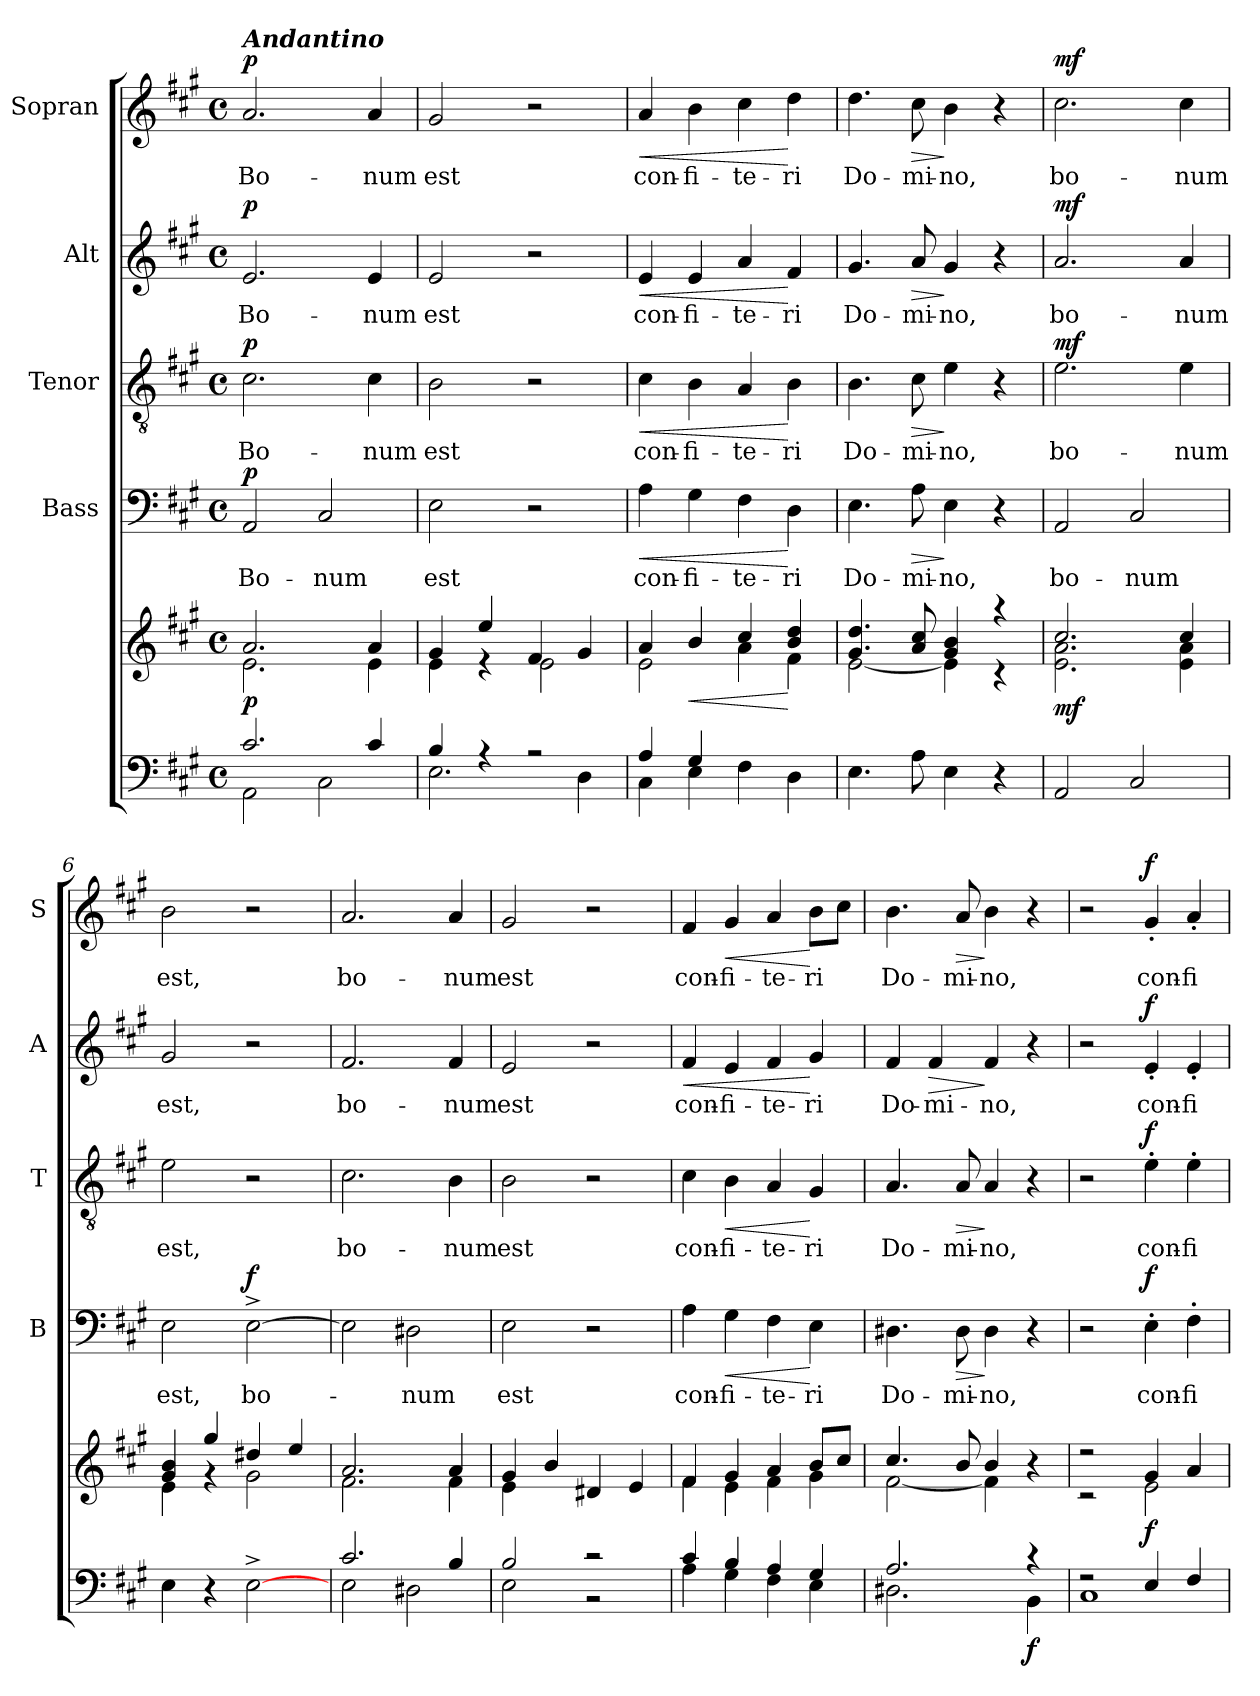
**kern	**kern	**dynam	**kern	**text	**dynam	**kern	**text	**dynam	**kern	**text	**dynam	**kern	**text	**dynam
*part5	*part5	*part5	*part4	*part4	*part4	*part3	*part3	*part3	*part2	*part2	*part2	*part1	*part1	*part1
*staff6	*staff5	*staff5/6	*staff4	*staff4	*staff4	*staff3	*staff3	*staff3	*staff2	*staff2	*staff2	*staff1	*staff1	*staff1
*	*	*	*I"Bass	*	*	*I"Tenor	*	*	*I"Alt	*	*	*I"Sopran	*	*
*	*	*	*I'B	*	*	*I'T	*	*	*I'A	*	*	*I'S	*	*
*clefF4	*clefG2	*	*clefF4	*	*	*clefGv2	*	*	*clefG2	*	*	*clefG2	*	*
*k[f#c#g#]	*k[f#c#g#]	*	*k[f#c#g#]	*	*	*k[f#c#g#]	*	*	*k[f#c#g#]	*	*	*k[f#c#g#]	*	*
*A:	*A:	*	*A:	*	*	*A:	*	*	*A:	*	*	*A:	*	*
*M4/4	*M4/4	*	*M4/4	*	*	*M4/4	*	*	*M4/4	*	*	*M4/4	*	*
*met(c)	*met(c)	*	*met(c)	*	*	*met(c)	*	*	*met(c)	*	*	*met(c)	*	*
=1	=1	=1	=1	=1	=1	=1	=1	=1	=1	=1	=1	=1	=1	=1
*^	*^	*	*	*	*	*	*	*	*	*	*	*	*	*
!	!	!	!	!	!	!	!	!	!	!	!	!	!	!LO:TX:a:Bi:t=Andantino	!	!
!	!	!	!	!LO:DY:b	!	!LO:LY:b	!LO:DY:a	!	!LO:LY:b	!LO:DY:a	!	!LO:LY:b	!LO:DY:a	!	!LO:LY:b	!LO:DY:a
2.c#/	2AA\	2.a/	2.e\	p	2AA/	Bo-	p	2.c#\	Bo-	p	2.e/	Bo-	p	2.a/	Bo-	p
!	!	!	!	!	!	!LO:LY:b	!	!	!	!	!	!	!	!	!	!
.	2C#\	.	.	.	2C#/	-num	.	.	.	.	.	.	.	.	.	.
!	!	!	!	!	!	!	!	!	!LO:LY:b	!	!	!LO:LY:b	!	!	!LO:LY:b	!
4c#/	.	4a/	4e\	.	.	.	.	4c#\	-num	.	4e/	-num	.	4a/	-num	.
=2	=2	=2	=2	=2	=2	=2	=2	=2	=2	=2	=2	=2	=2	=2	=2	=2
!	!	!	!	!	!	!LO:LY:b	!	!	!LO:LY:b	!	!	!LO:LY:b	!	!	!LO:LY:b	!
4B/	2.E\	4g#/	4e\	.	2E\	est	.	2B\	est	.	2e/	est	.	2g#/	est	.
4rA	.	4ee/	4re	.	.	.	.	.	.	.	.	.	.	.	.	.
2rA	.	4f#/	2e\	.	2r	.	.	2r	.	.	2r	.	.	2r	.	.
.	4D\	4g#/	.	.	.	.	.	.	.	.	.	.	.	.	.	.
=3	=3	=3	=3	=3	=3	=3	=3	=3	=3	=3	=3	=3	=3	=3	=3	=3
!	!	!	!	!	!	!LO:LY:b	!LO:HP:b	!	!LO:LY:b	!LO:HP:b	!	!LO:LY:b	!LO:HP:b	!	!LO:LY:b	!LO:HP:b
4A/	4C#\	4a/	2e\	.	4A\	con-	<	4c#\	con-	<	4e/	con-	<	4a/	con-	<
!	!	!	!	!LO:HP:b	!	!LO:LY:b	!	!	!LO:LY:b	!	!	!LO:LY:b	!	!	!LO:LY:b	!
4G#/	4E\	4b/	.	<	4G#\	-fi-	.	4B\	-fi-	.	4e/	-fi-	.	4b\	-fi-	.
!	!	!	!	!	!	!LO:LY:b	!	!	!LO:LY:b	!	!	!LO:LY:b	!	!	!LO:LY:b	!
2ryy	4F#\	4cc#/	4a\	.	4F#\	-te-	.	4A/	-te-	.	4a/	-te-	.	4cc#\	-te-	.
!	!	!	!	!	!	!LO:LY:b	!	!	!LO:LY:b	!	!	!LO:LY:b	!	!	!LO:LY:b	!
.	4D\	4b/ 4dd/	4f#\	[	4D\	-ri	[	4B\	-ri	[	4f#/	-ri	[	4dd\	-ri	[
=4	=4	=4	=4	=4	=4	=4	=4	=4	=4	=4	=4	=4	=4	=4	=4	=4
!	!	!	!	!	!	!LO:LY:b	!	!	!LO:LY:b	!	!	!LO:LY:b	!	!	!LO:LY:b	!
*v	*v	*	*	*	*	*	*	*	*	*	*	*	*	*	*	*
4.E\	4.g#/ 4.dd/	[<2e\	.	4.E\	Do-	.	4.B\	Do-	.	4.g#/	Do-	.	4.dd\	Do-	.
!	!	!	!	!	!LO:LY:b	!LO:HP:b	!	!LO:LY:b	!LO:HP:b	!	!LO:LY:b	!LO:HP:b	!	!LO:LY:b	!LO:HP:b
8A\	8a/ 8cc#/	.	.	8A\	-mi-	>	8c#\	-mi-	>	8a/	-mi-	>	8cc#\	-mi-	>
!	!	!	!	!	!LO:LY:b	!	!	!LO:LY:b	!	!	!LO:LY:b	!	!	!LO:LY:b	!
4E\	4g#/ 4b/	4e\]	.	4E\	-no,	]	4e\	-no,	]	4g#/	-no,	]	4b\	-no,	]
4r	4raa	4rc	.	4r	.	.	4r	.	.	4r	.	.	4r	.	.
=5	=5	=5	=5	=5	=5	=5	=5	=5	=5	=5	=5	=5	=5	=5	=5
!	!	!	!LO:DY:b	!	!LO:LY:b	!	!	!LO:LY:b	!LO:DY:a	!	!LO:LY:b	!LO:DY:a	!	!LO:LY:b	!LO:DY:a
2AA/	2.cc#/	2.e\ 2.a\	mf	2AA/	bo-	.	2.e\	bo-	mf	2.a/	bo-	mf	2.cc#\	bo-	mf
!	!	!	!	!	!LO:LY:b	!	!	!	!	!	!	!	!	!	!
2C#/	.	.	.	2C#/	-num	.	.	.	.	.	.	.	.	.	.
!	!	!	!	!	!	!	!	!LO:LY:b	!	!	!LO:LY:b	!	!	!LO:LY:b	!
.	4cc#/	4e\ 4a\	.	.	.	.	4e\	-num	.	4a/	-num	.	4cc#\	-num	.
=6	=6	=6	=6	=6	=6	=6	=6	=6	=6	=6	=6	=6	=6	=6	=6
!	!	!	!	!	!LO:LY:b	!	!	!LO:LY:b	!	!	!LO:LY:b	!	!	!LO:LY:b	!
4E\	4g#/ 4b/	4e\	.	2E\	est,	.	2e\	est,	.	2g#/	est,	.	2b\	est,	.
4r	4gg#/	4rf	.	.	.	.	.	.	.	.	.	.	.	.	.
!	!	!	!	!	!LO:LY:b	!LO:DY:a	!	!	!	!	!	!	!	!	!
[2E^>\	4dd#X/	2g#\	.	[2E^>\	bo-	f	2r	.	.	2r	.	.	2r	.	.
.	4ee/	.	.	.	.	.	.	.	.	.	.	.	.	.	.
!!LO:LB:g=z
=7	=7	=7	=7	=7	=7	=7	=7	=7	=7	=7	=7	=7	=7	=7	=7
*^	*	*	*	*	*	*	*	*	*	*	*	*	*	*	*
!	!	!	!	!	!	!	!	!	!LO:LY:b	!	!	!LO:LY:b	!	!	!LO:LY:b	!
2.c#/	2E\	2.a/	2.f#\	.	2E\]	.	.	2.c#\	bo-	.	2.f#/	bo-	.	2.a/	bo-	.
!	!	!	!	!	!	!LO:LY:b	!	!	!	!	!	!	!	!	!	!
.	2D#X\	.	.	.	2D#X\	-num	.	.	.	.	.	.	.	.	.	.
!	!	!	!	!	!	!	!	!	!LO:LY:b	!	!	!LO:LY:b	!	!	!LO:LY:b	!
4B/	.	4a/	4f#\	.	.	.	.	4B\	-num	.	4f#/	-num	.	4a/	-num	.
=8	=8	=8	=8	=8	=8	=8	=8	=8	=8	=8	=8	=8	=8	=8	=8	=8
!	!	!	!	!	!	!LO:LY:b	!	!	!LO:LY:b	!	!	!LO:LY:b	!	!	!LO:LY:b	!
2B/	2E\	4g#/	4e\	.	2E\	est	.	2B\	est	.	2e/	est	.	2g#/	est	.
.	.	4b/	2.ryy	.	.	.	.	.	.	.	.	.	.	.	.	.
2r	2r	4d#X/	.	.	2r	.	.	2r	.	.	2r	.	.	2r	.	.
.	.	4e/	.	.	.	.	.	.	.	.	.	.	.	.	.	.
=9	=9	=9	=9	=9	=9	=9	=9	=9	=9	=9	=9	=9	=9	=9	=9	=9
!	!	!	!	!	!	!LO:LY:b	!	!	!LO:LY:b	!	!	!LO:LY:b	!LO:HP:b	!	!LO:LY:b	!
4c#/	4A\	4f#/	4f#\	.	4A\	con-	.	4c#\	con-	.	4f#/	con-	<	4f#/	con-	.
!	!	!	!	!	!	!LO:LY:b	!LO:HP:b	!	!LO:LY:b	!LO:HP:b	!	!LO:LY:b	!	!	!LO:LY:b	!LO:HP:b
4B/	4G#\	4g#/	4e\	.	4G#\	-fi-	<	4B\	-fi-	<	4e/	-fi-	.	4g#/	-fi-	<
!	!	!	!	!	!	!LO:LY:b	!	!	!LO:LY:b	!	!	!LO:LY:b	!	!	!LO:LY:b	!
4A/	4F#\	4a/	4f#\	.	4F#\	-te-	.	4A/	-te-	.	4f#/	-te-	.	4a/	-te-	.
!	!	!	!	!	!	!LO:LY:b	!	!	!LO:LY:b	!	!	!LO:LY:b	!	!	!LO:LY:b	!
4G#/	4E\	8b/L	4g#\	.	4E\	-ri	[	4G#/	-ri	[	4g#/	-ri	[	8b\L	-ri	[
.	.	8cc#/J	.	.	.	.	.	.	.	.	.	.	.	8cc#\J	.	.
=10	=10	=10	=10	=10	=10	=10	=10	=10	=10	=10	=10	=10	=10	=10	=10	=10
!	!	!	!	!	!	!LO:LY:b	!	!	!LO:LY:b	!	!	!LO:LY:b	!	!	!LO:LY:b	!
2.A/	2.D#X\	4.cc#/	[<2f#\	.	4.D#X\	Do-	.	4.A/	Do-	.	4f#/	Do-	.	4.b\	Do-	.
!	!	!	!	!	!	!	!	!	!	!	!	!LO:LY:b	!LO:HP:b	!	!	!
.	.	.	.	.	.	.	.	.	.	.	4f#/	-mi-	>	.	.	.
!	!	!	!	!	!	!LO:LY:b	!LO:HP:b	!	!LO:LY:b	!LO:HP:b	!	!	!	!	!LO:LY:b	!LO:HP:b
.	.	8b/	.	.	8D#\	-mi-	>	8A/	-mi-	>	.	.	.	8a/	-mi-	>
!	!	!	!	!	!	!LO:LY:b	!	!	!LO:LY:b	!	!	!LO:LY:b	!	!	!LO:LY:b	!
.	.	4b/	4f#\]	.	4D#\	-no,	]	4A/	-no,	]	4f#/	-no,	]	4b\	-no,	]
!	!	!	!	!LO:DY:b=2	!	!	!	!	!	!	!	!	!	!	!	!
4rc	4BB\	4r	4ryy	f	4r	.	.	4r	.	.	4r	.	.	4r	.	.
=11	=11	=11	=11	=11	=11	=11	=11	=11	=11	=11	=11	=11	=11	=11	=11	=11
2rF	1C#	2r	2r	.	2r	.	.	2r	.	.	2r	.	.	2r	.	.
!	!	!	!	!LO:DY:b	!	!LO:LY:b	!LO:DY:a	!	!LO:LY:b	!LO:DY:a	!	!LO:LY:b	!LO:DY:a	!	!LO:LY:b	!LO:DY:a
4E/	.	4g#/	2e\	f	4E'>\	con-	f	4e'>\	con-	f	4e'</	con-	f	4g#'</	con-	f
!	!	!	!	!	!	!LO:LY:b	!	!	!LO:LY:b	!	!	!LO:LY:b	!	!	!LO:LY:b	!
4F#/	.	4a/	.	.	4F#'>\	-fi-	.	4e'>\	-fi-	.	4e'</	-fi-	.	4a'</	-fi-	.
*v	*v	*	*	*	*	*	*	*	*	*	*	*	*	*	*	*
*	*v	*v	*	*	*	*	*	*	*	*	*	*	*	*	*
=	=	=	=	=	=	=	=	=	=	=	=	=	=	=
*-	*-	*-	*-	*-	*-	*-	*-	*-	*-	*-	*-	*-	*-	*-
